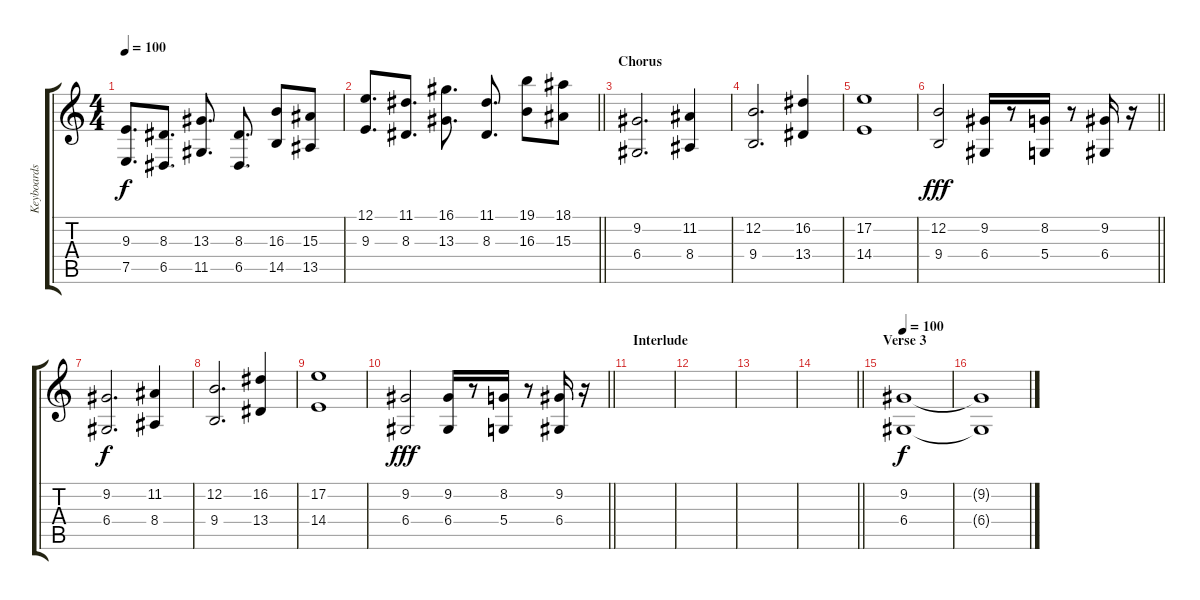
\track ("Keyboards" "Keyboards") {instrument stringensemble1}
\staff {score tabs}
\tuning (E4 B3 G3 D3 A2 E2) {hide}
\ts (4 4)
\tempo 100
\clef g2
\ks c
(9.3 7.5).8{d dy f volume 9 instrument stringensemble1} (8.3 6.5).8{d} (13.3 11.5).8{d} (8.3 6.5).8{d} (16.3 14.5).8 (15.3 13.5).8 |
\barLineRight lightlight
(12.1 9.3).8{d} (11.1 8.3).8{d} (16.1 13.3).8{d} (11.1 8.3).8{d} (19.1 16.3).8 (18.1 15.3).8 |
\section ("" "Chorus")
(9.2 6.4).2{d volume 15} (11.2 8.4).4 |
(12.2 9.4).2{d} (16.2 13.4).4 |
(17.2 14.4).1 |
\barLineRight lightlight
(12.2 9.4).2{dy fff} (9.2 6.4).16 r.8 (8.2 5.4).16 r.8 (9.2 6.4).16 r.16{volume 9} |
(9.2 6.4).2{d dy f volume 15} (11.2 8.4).4 |
(12.2 9.4).2{d} (16.2 13.4).4 |
(17.2 14.4).1 |
\barLineRight lightlight
(9.2 6.4).2{dy fff} (9.2 6.4).16 r.8 (8.2 5.4).16 r.8 (9.2 6.4).16 r.16{volume 9} |
\section ("" "Interlude")
|
|
|
\barLineRight lightlight
|
\section ("" "Verse 3")
\tempo 100
(9.2 6.4).1{dy f volume 10} |
(9.2{t} 6.4{t}).1
